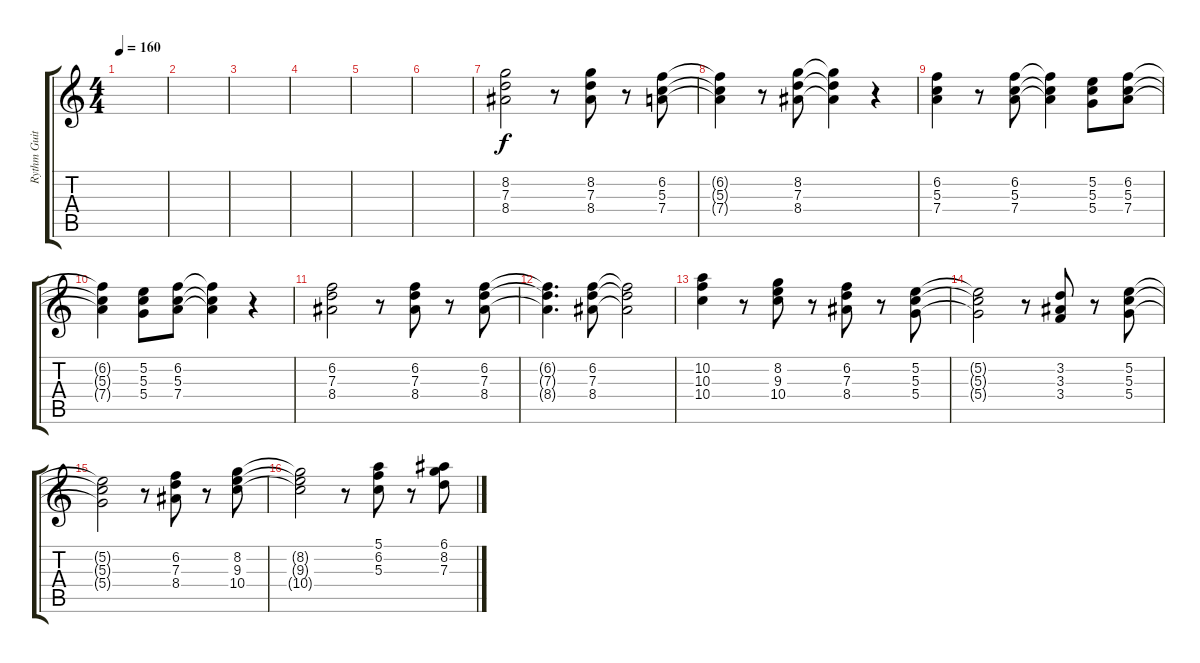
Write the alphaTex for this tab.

\track ("Rythm Guitar" "Rythm Guit") {instrument overdrivenguitar}
\staff {score tabs}
\tuning (E4 B3 G3 D3 A2 E2) {hide}
\ts (4 4)
\tempo 160
\clef g2
\ks c
|
|
|
|
|
|
(8.2 7.3 8.4).2 r.8 (8.2 7.3 8.4).8 r.8 (6.2 5.3 7.4).8 |
(6.2{t} 5.3{t} 7.4{t}).4 r.8 (8.2 7.3 8.4).8 (8.2{t} 7.3{t} 8.4{t}).4 r.4 |
(6.2 5.3 7.4).4 r.8 (6.2 5.3 7.4).8 (6.2{t} 5.3{t} 7.4{t}).4 (5.2 5.3 5.4).8 (6.2 5.3 7.4).8 |
(6.2{t} 5.3{t} 7.4{t}).4 (5.2 5.3 5.4).8 (6.2 5.3 7.4).8 (6.2{t} 5.3{t} 7.4{t}).4 r.4 |
(6.2 7.3 8.4).2 r.8 (6.2 7.3 8.4).8 r.8 (6.2 7.3 8.4).8 |
(6.2{t} 7.3{t} 8.4{t}).4{d} (6.2 7.3 8.4).8 (6.2{t} 7.3{t} 8.4{t}).2 |
(10.2 10.3 10.4).4 r.8 (8.2 9.3 10.4).8 r.8 (6.2 7.3 8.4).8 r.8 (5.2 5.3 5.4).8 |
(5.2{t} 5.3{t} 5.4{t}).2 r.8 (3.2 3.3 3.4).8 r.8 (5.2 5.3 5.4).8 |
(5.2{t} 5.3{t} 5.4{t}).2 r.8 (6.2 7.3 8.4).8 r.8 (8.2 9.3 10.4).8 |
(8.2{t} 9.3{t} 10.4{t}).2 r.8 (5.1 6.2 5.3).8 r.8 (6.1 8.2 7.3).8
